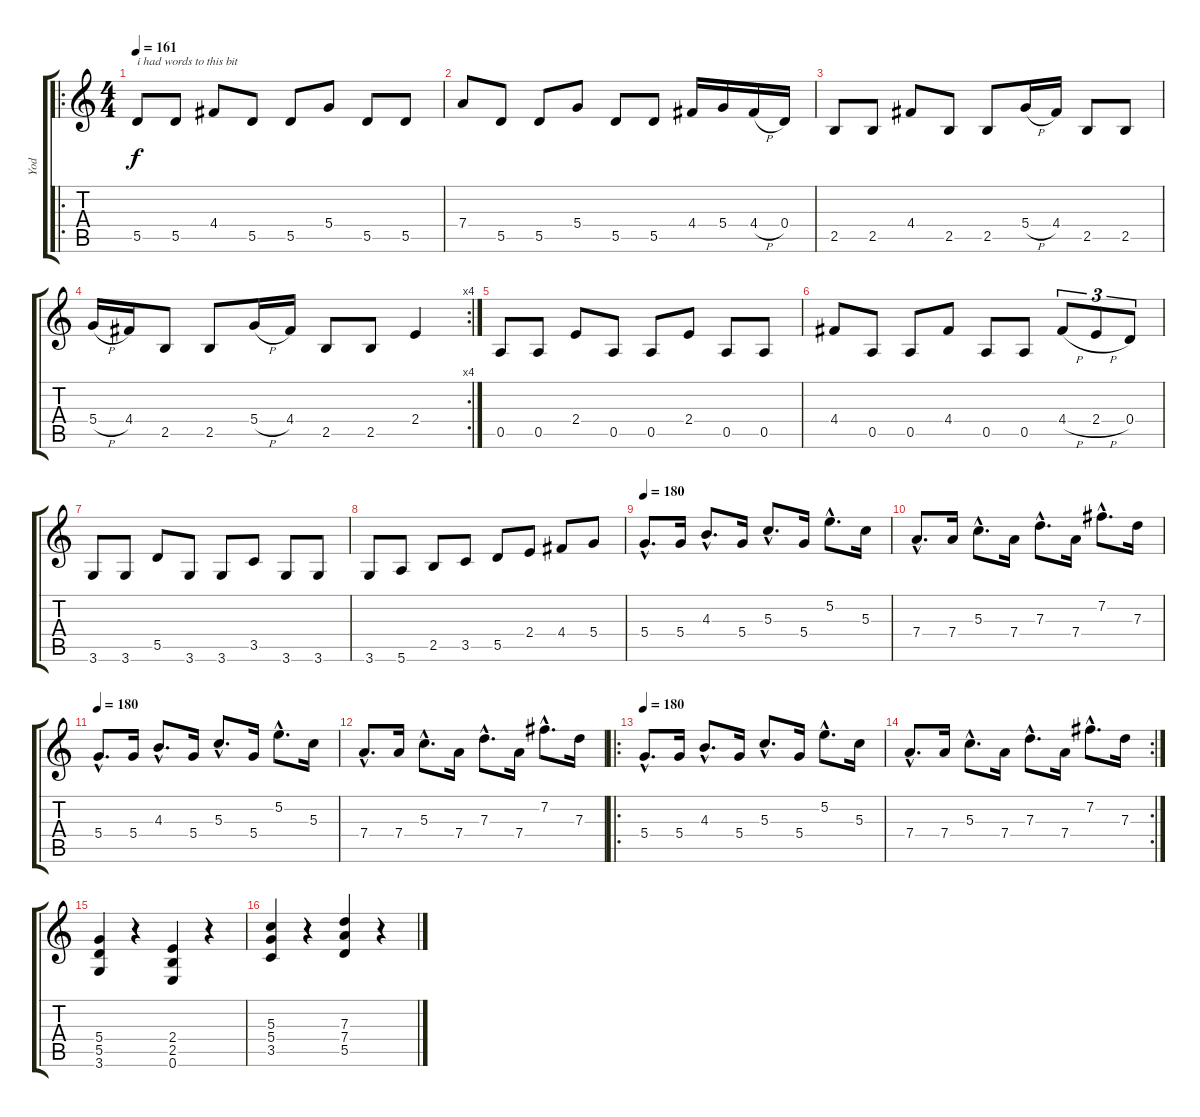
\track ("Yod" "Yod") {instrument distortionguitar}
\staff {score tabs}
\tuning (E4 B3 G3 D3 A2 E2) {hide}
\ro
\ts (4 4)
\tempo 161
\clef g2
\ks c
5.5.8{txt "i had words to this bit" dy f instrument distortionguitar} 5.5.8 4.4.8 5.5.8 5.5.8 5.4.8 5.5.8 5.5.8 |
7.4.8 5.5.8 5.5.8 5.4.8 5.5.8 5.5.8 4.4.16 5.4.16 4.4{h}.16 0.4.16 |
2.5.8 2.5.8 4.4.8 2.5.8 2.5.8 5.4{h}.16 4.4.16 2.5.8 2.5.8 |
\rc 4
5.4{h}.16 4.4.16 2.5.8 2.5.8 5.4{h}.16 4.4.16 2.5.8 2.5.8 2.4.4 |
0.5.8 0.5.8 2.4.8 0.5.8 0.5.8 2.4.8 0.5.8 0.5.8 |
4.4.8 0.5.8 0.5.8 4.4.8 0.5.8 0.5.8 4.4{h}.8{tu (3 2)} 2.4{h}.8{tu (3 2)} 0.4.8{tu (3 2)} |
3.6.8 3.6.8 5.5.8 3.6.8 3.6.8 3.5.8 3.6.8 3.6.8 |
3.6.8 5.6.8 2.5.8 3.5.8 5.5.8 2.4.8 4.4.8 5.4.8 |
\tempo 180
5.4{hac}.8{d} 5.4.16 4.3{hac}.8{d} 5.4.16 5.3{hac}.8{d} 5.4.16 5.2{hac}.8{d} 5.3.16 |
7.4{hac}.8{d} 7.4.16 5.3{hac}.8{d} 7.4.16 7.3{hac}.8{d} 7.4.16 7.2{hac}.8{d} 7.3.16 |
\tempo 180
5.4{hac}.8{d} 5.4.16 4.3{hac}.8{d} 5.4.16 5.3{hac}.8{d} 5.4.16 5.2{hac}.8{d} 5.3.16 |
7.4{hac}.8{d} 7.4.16 5.3{hac}.8{d} 7.4.16 7.3{hac}.8{d} 7.4.16 7.2{hac}.8{d} 7.3.16 |
\ro
\tempo 180
5.4{hac}.8{d} 5.4.16 4.3{hac}.8{d} 5.4.16 5.3{hac}.8{d} 5.4.16 5.2{hac}.8{d} 5.3.16 |
\rc 2
7.4{hac}.8{d} 7.4.16 5.3{hac}.8{d} 7.4.16 7.3{hac}.8{d} 7.4.16 7.2{hac}.8{d} 7.3.16 |
(5.4 5.5 3.6).4 r.4 (2.4 2.5 0.6).4 r.4 |
(5.3 5.4 3.5).4 r.4 (7.3 7.4 5.5).4 r.4
